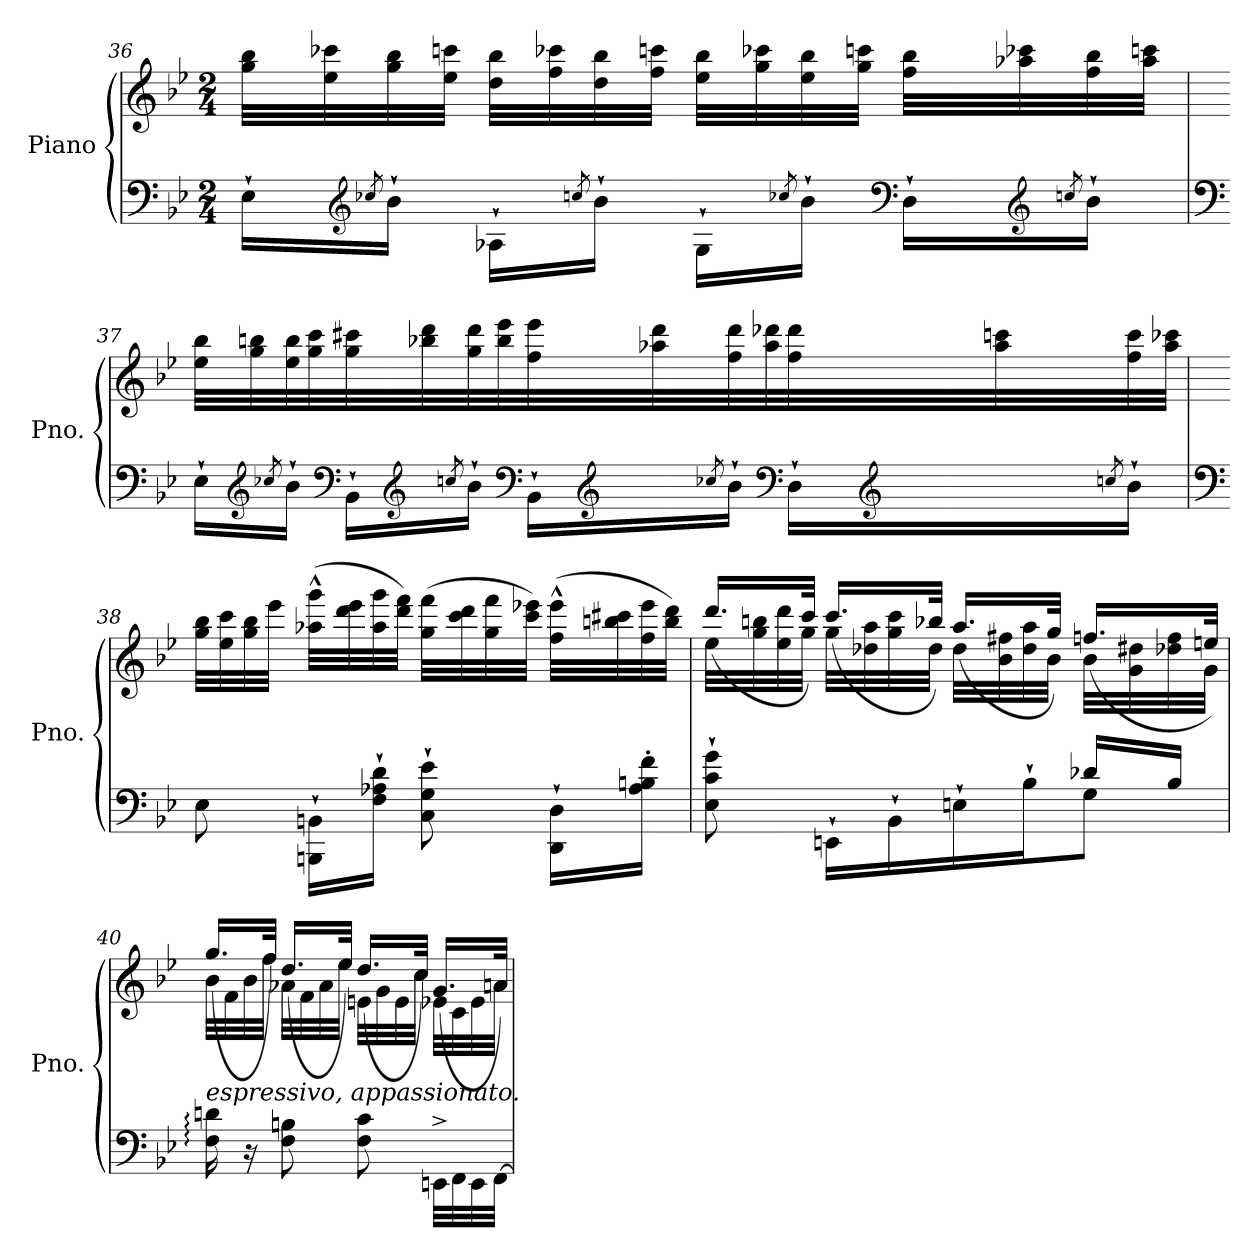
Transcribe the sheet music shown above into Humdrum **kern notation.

**kern	**kern	**dynam
*part1	*part1	*part1
*staff2	*staff1	*staff1/2
*I"Piano	*	*
*I'Pno.	*	*
!!LO:LB:g=z
*clefF4	*clefG2	*
*k[b-e-]	*k[b-e-]	*
*M2/4	*M2/4	*
=36	=36	=36
16E-`\LL	32gg\ 32bb-\LLL	.
.	32ee-\ 32ccc-X\	.
*clefG2	*	*
8qcc-X/	.	.
16b-`\JJ	32gg\ 32bb-\	.
.	32ee-\ 32cccn\JJJ	.
16A-X`\LL	32dd\ 32bb-\LLL	.
.	32ff\ 32ccc-X\	.
8qccn/	.	.
16b-`\JJ	32dd\ 32bb-\	.
.	32ff\ 32cccn\JJJ	.
16G`\LL	32ee-\ 32bb-\LLL	.
.	32gg\ 32ccc-X\	.
8qcc-X/	.	.
16b-`\JJ	32ee-\ 32bb-\	.
.	32gg\ 32cccn\JJJ	.
*clefF4	*	*
16D`\LL	32ff\ 32bb-\LLL	.
.	32aa-X\ 32ccc-X\	.
*clefG2	*	*
8qccn/	.	.
16b-`\JJ	32ff\ 32bb-\	.
.	32aa-\ 32cccn\JJJ	.
!!LO:LB:g=z
=37	=37	=37
*clefF4	*	*
16E-`\LL	32ee-\ 32bb-\LLL	.
.	32gg\ 32bbn\	.
*clefG2	*	*
8qcc-X/	.	.
16b-`\JJ	32ee-\ 32bb\	.
.	32gg\ 32ccc\	.
*clefF4	*	*
16BB-`\LL	32gg\ 32ccc#X\	.
.	32bb-X\ 32ddd\	.
*clefG2	*	*
8qccn/	.	.
16b-`\JJ	32gg\ 32ddd\	.
.	32bb-\ 32eee-\	.
*clefF4	*	*
16BB-`\LL	32ff\ 32eee-\	.
.	32aa-X\ 32ddd\	.
*clefG2	*	*
8qcc-X/	.	.
16b-`\JJ	32ff\ 32ddd\	.
.	32aa-\ 32ddd-X\	.
*clefF4	*	*
16D`\LL	32ff\ 32ddd-\	.
.	32aa-\ 32cccn\	.
*clefG2	*	*
8qccn/	.	.
16b-`\JJ	32ff\ 32ccc\	.
.	32aa-\ 32ccc-X\JJJ	.
!!LO:PB:g=z
=38	=38	=38
*clefF4	*	*
8E-\	32gg\ 32bb-\LLL	.
.	32ee-\ 32ccc\	.
.	32gg\ 32bb-\	.
.	32eee-\JJJ	.
!	!	!LO:DY:b
16BBBn\` 16BBn\`LL	(>32aa-X\^^ 32ggg\^^LLL	other-dynamics
.	32ddd\ 32eee-\	.
16F\` 16A-X\` 16d\`JJ	32aa-\ 32ggg\	.
.	32ddd\ 32fff\JJJ)	.
8C\` 8G\` 8e-\`	(>32gg\ 32fff\LLL	.
.	32ccc\ 32ddd\	.
.	32gg\ 32fff\	.
.	32ccc\ 32eee-X\JJJ)	.
16DD\` 16D\`LL	(>32ff\^^ 32eee-\^^LLL	.
.	32bbn\ 32ccc#X\	.
16A-\' 16Bn\' 16f\'JJ	32ff\ 32eee-\	.
.	32bb\ 32ddd\JJJ)	.
!!LO:LB:g=z
=39	=39	=39
*^	*^	*
8E-\` 8c\` 8g\`	4.ryy	32ee-\LLL	(>16.ddd/LL	.
.	.	32gg\ 32bbn\	.	.
.	.	32ee-\ 32ddd\	.	.
.	.	32gg\JJJ	32ccc/JJk)	.
16EEn`\LL	.	32gg\LLL	(>16.ccc/LL	.
.	.	32dd-X\ 32aa\	.	.
16BB-`\	.	32gg\ 32ccc\	.	.
.	.	32dd-\JJJ	32bb-X/JJk)	.
16En`\	.	32dd-\LLL	(>16.aa/LL	.
.	.	32b-\ 32ff#X\	.	.
16B-`\J	.	32dd-\ 32aa\	.	.
.	.	32b-\JJJ	32gg/JJk)	.
8G\J	16d-X/LL	32b-\LLL	(>16.ffn/LL	.
.	.	32g\ 32dd#X\	.	.
.	16B-/JJ	32dd-X\ 32ff\	.	.
.	.	32g\JJJ	32een/JJk)	.
*v	*v	*	*	*
=40	=40	=40	=40
!	!LO:TX:b:i:t=espressivo, appassionato.	!	!
16F\: 16dn\:	32b-\LLL	(>16.gg/LL	.
.	32f\	.	.
16r	32b-\	.	.
.	32ff\JJJ	32ff/JJk)	.
8F\ 8Bn\	32a-X\LLL	(>16.dd/LL	.
.	32f\	.	.
.	32a-\	.	.
.	32ee-\JJJ	32ee-/JJk)	.
8F\ 8c\	32en\LLL	(>16.dd/LL	.
.	32g\	.	.
.	32e\	.	.
.	32cc\JJJ	32cc/JJk)	.
32EEn^\LLL	32e-X\LLL	(>16.g/LL	.
32FF\	32c\	.	.
32EE\	32e-\	.	.
[32FF\JJJ	32an\JJJ	32a/JJk)	.
*	*v	*v	*
=	=	=
*-	*-	*-
